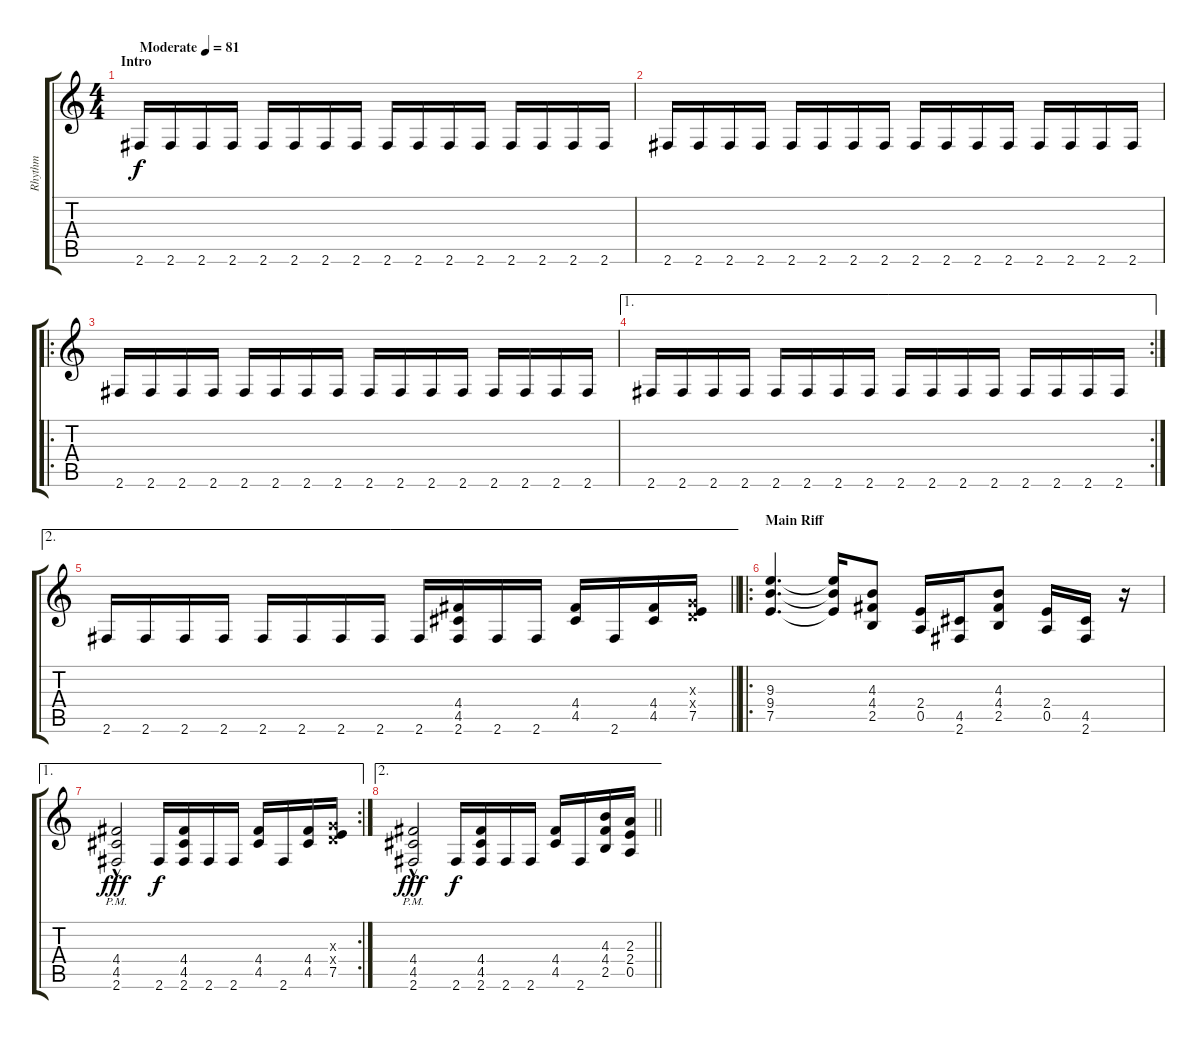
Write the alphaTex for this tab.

\track ("Rhythm" "Rhythm") {instrument distortionguitar}
\staff {score tabs}
\tuning (E4 B3 G3 D3 A2 E2) {hide}
\ts (4 4)
\section ("" "Intro")
\tempo (81 "Moderate")
\clef g2
\ks c
2.6.16{dy f instrument distortionguitar} 2.6.16 2.6.16 2.6.16 2.6.16 2.6.16 2.6.16 2.6.16 2.6.16 2.6.16 2.6.16 2.6.16 2.6.16 2.6.16 2.6.16 2.6.16 |
2.6.16 2.6.16 2.6.16 2.6.16 2.6.16 2.6.16 2.6.16 2.6.16 2.6.16 2.6.16 2.6.16 2.6.16 2.6.16 2.6.16 2.6.16 2.6.16 |
\ro
2.6.16 2.6.16 2.6.16 2.6.16 2.6.16 2.6.16 2.6.16 2.6.16 2.6.16 2.6.16 2.6.16 2.6.16 2.6.16 2.6.16 2.6.16 2.6.16 |
\ae 1
\rc 2
2.6.16 2.6.16 2.6.16 2.6.16 2.6.16 2.6.16 2.6.16 2.6.16 2.6.16 2.6.16 2.6.16 2.6.16 2.6.16 2.6.16 2.6.16 2.6.16 |
\ae 2
\barLineRight lightlight
2.6.16 2.6.16 2.6.16 2.6.16 2.6.16 2.6.16 2.6.16 2.6.16 2.6.16 (4.4 4.5 2.6).16 2.6.16 2.6.16 (4.4 4.5).16 2.6.16 (4.4 4.5).16 (0.3{x} 0.4{x} 7.5).16 |
\ro
\section ("" "Main Riff")
(9.3 9.4 7.5).4{d} (9.3{t} 9.4{t} 7.5{t}).16 (4.3 4.4 2.5).8 (2.4 0.5).16 (4.5 2.6).16 (4.3 4.4 2.5).8 (2.4 0.5).16 (4.5 2.6).16 r.16 |
\ae 1
\rc 2
(4.4 4.5 2.6{hac pm}).2{dy fff} 2.6.16{dy f} (4.4 4.5 2.6).16 2.6.16 2.6.16 (4.4 4.5).16 2.6.16 (4.4 4.5).16 (0.3{x} 0.4{x} 7.5).16 |
\ae 2
\barLineRight lightlight
(4.4 4.5 2.6{hac pm}).2{dy fff} 2.6.16{dy f} (4.4 4.5 2.6).16 2.6.16 2.6.16 (4.4 4.5).16 2.6.16 (4.3 4.4 2.5).16 (2.3 2.4 0.5).16
